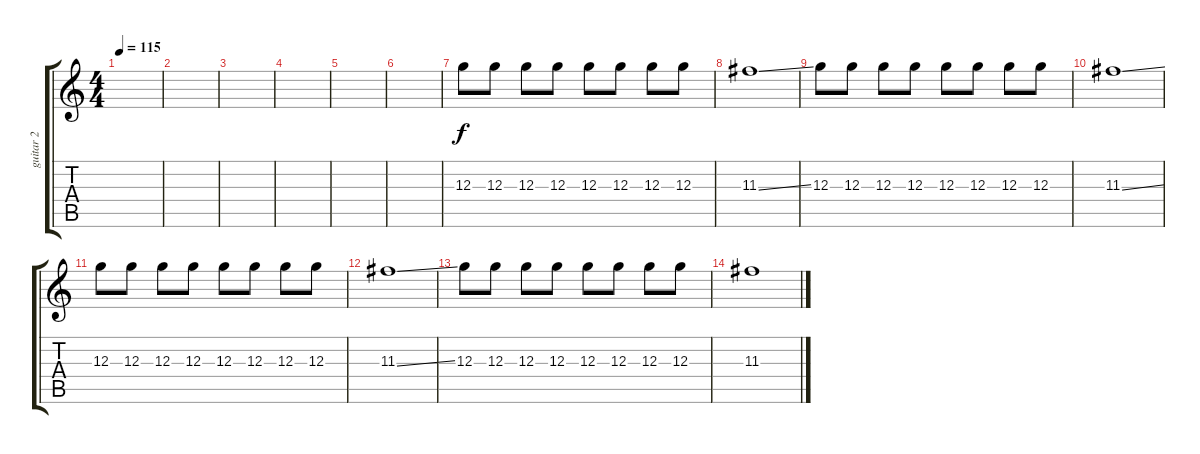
\track ("guitar 2" "guitar 2") {instrument electricguitarjazz}
\staff {score tabs}
\tuning (E4 B3 G3 D3 A2 E2) {hide}
\ts (4 4)
\tempo 115
\clef g2
\ks c
|
|
|
|
|
|
12.3.8 12.3.8 12.3.8 12.3.8 12.3.8 12.3.8 12.3.8 12.3.8 |
11.3{ss}.1 |
12.3.8 12.3.8 12.3.8 12.3.8 12.3.8 12.3.8 12.3.8 12.3.8 |
11.3{ss}.1 |
12.3.8 12.3.8 12.3.8 12.3.8 12.3.8 12.3.8 12.3.8 12.3.8 |
11.3{ss}.1 |
12.3.8 12.3.8 12.3.8 12.3.8 12.3.8 12.3.8 12.3.8 12.3.8 |
11.3.1
